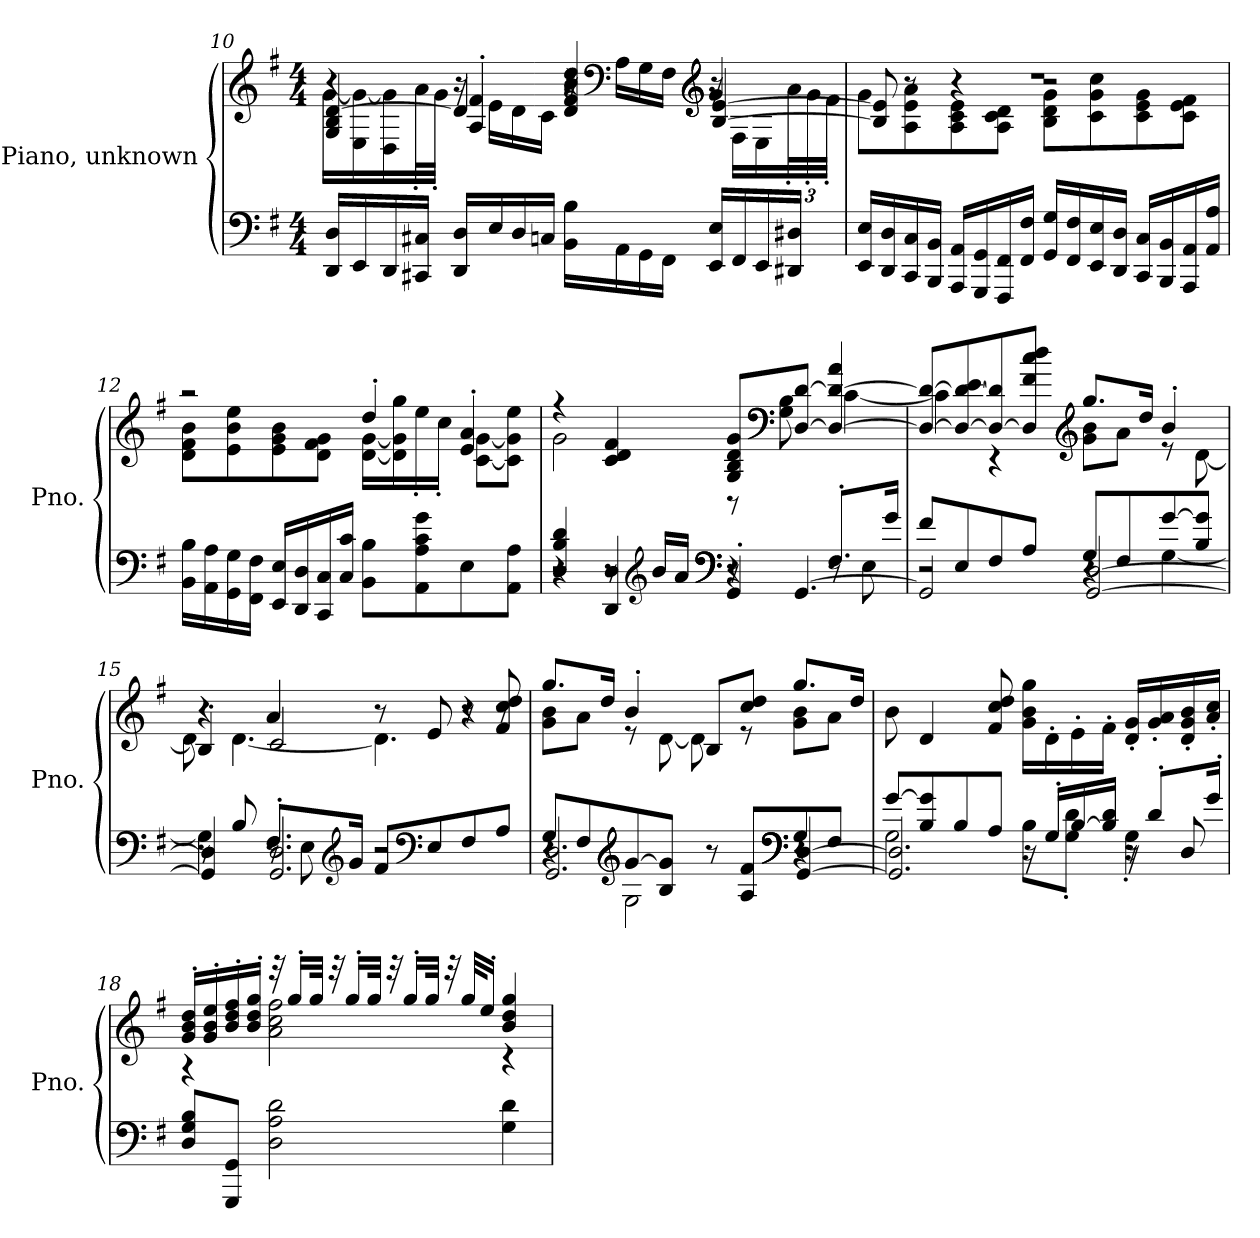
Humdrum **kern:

**kern	**kern
*part1	*part1
*staff2	*staff1
*I"Piano, unknown	*
*I'Pno.	*
!!LO:LB:g=z
*clefF4	*clefG2
*k[f#]	*k[f#]
*M4/4	*M4/4
=10	=10
*	*^
*	*	*^
16DD/ 16D/LL	4G/ 4B/ [4d/	[16g\LL	4r
16EE/	.	16E\ 16g\_	.
16DD/	.	16D\ 16g\]	.
16CC#X/ 16C#X/JJ	.	32a'\L	.
.	.	32g'\JJJ	.
16DD/ 16D/LL	4d/]	16r	4A/' 4f#/'
16E/	.	16e\LL	.
16D/	.	16d\	.
16Cn/JJ	.	16c\JJ	.
16BB\ 16B\LL	4d/ 4f#/ 4b/ 4dd/	16r	4r
*	*clefF4	*	*
16AA\	.	16A\LL	.
16GG\	.	16G\	.
16FF#\JJ	.	16F#\JJ	.
*	*clefG2	*	*
16EE/ 16E/LL	4g/	16r	[4B/ [4e/
16FF#/	.	16F#\LL	.
16EE/	.	16E\	.
*	*	*Xbrackettup	*
16DD#X/ 16D#X/JJ	.	48a'\L	.
.	.	48g'\	.
.	.	48f#'\JJJ	.
!!LO:PB:g=z	!!	!!
=11	=11	=11	=11
16EE/ 16E/LL	1r	8g\L	8B/] 8e/]
16DD/ 16D/	.	.	.
16CC/ 16C/	.	8A\ 8e\ 8a\	8r
16BBB/ 16BB/JJ	.	.	.
16AAA/ 16AA/LL	.	8A\ 8c\ 8e\	4r
16GGG/ 16GG/	.	.	.
16FFF#/ 16FF#/	.	8A\ 8c\ 8d\J	.
16FF#/ 16F#/JJ	.	.	.
16GG/ 16G/LL	.	8B\ 8d\ 8g\L	2r
16FF#/ 16F#/	.	.	.
16EE/ 16E/	.	8c\ 8g\ 8cc\	.
16DD/ 16D/JJ	.	.	.
16CC/ 16C/LL	.	8c\ 8e\ 8g\	.
16BBB/ 16BB/	.	.	.
16AAA/ 16AA/	.	8c\ 8e\ 8f#\J	.
16AA/ 16A/JJ	.	.	.
*	*	*v	*v
=12	=12	=12
16BB\ 16B\LL	2r	8d\ 8f#\ 8b\L
16AA\ 16A\	.	.
16GG\ 16G\	.	8e\ 8b\ 8ee\
16FF#\ 16F#\JJ	.	.
16EE/ 16E/LL	.	8e\ 8g\ 8b\
16DD/ 16D/	.	.
16CC/ 16C/	.	8d\ 8f#\ 8g\J
16C/ 16c/JJ	.	.
8BB\ 8B\L	4dd'/	[16d\ [16g\LL
.	.	16d\] 16g\] 16gg\
8AA\ 8A\ 8c\ 8g\	.	16ee'\
.	.	16cc'\JJ
8E\	4e/' 4a/'	[8c\ [8g\L
8AA\ 8A\J	.	8c\] 8g\] 8ee\J
!!LO:LB:g=z	!!
=13	=13	=13
*^	*	*
*	*^	*	*
4D/ 4B/ 4d/	2r	4r	4r	2g\
8r	.	4DD/ 4D/	4c/ 4d/ 4f#/	.
*clefG2	*	*	*	*
16b/LL	.	.	.	.
16a/JJ	.	.	.	.
*clefF4	*	*	*	*
4GG'/	4r	8r	8G/ 8B/ 8d/ 8g/L	8r
*	*	*	*clefF4	*
.	.	[4.GG/	[8D/ [8d/J	8G\ 8B\
8.F#'/L	8r	.	4D/_ 4d/_ 4a/	[4c\
.	8E\	.	.	.
16g/Jk	.	.	.	.
=14	=14	=14	=14	=14
8f#/L	2r	2GG/]	8D/_ 8d/_L	4c\]
8E/	.	.	8D/_ 8d/_ 8e/	.
8F#/	.	.	8D/_ 8d/]	4r
8A/J	.	.	8D/] 8f#/ 8cc/ 8dd/J	.
*	*	*	*clefG2	*
8G/L	4r	[2GG/ [2D/	8.gg/L	8g\ 8b\L
8F#/	.	.	.	8a\J
.	.	.	16dd/Jk	.
[8g/	[4G\	.	4b'/	8r
8B/ 8g/]J	.	.	.	[8d\
!!LO:LB:g=z
=15	=15	=15	=15	=15
*	*	*	*	*^
8r	4G\]	4GG/] 4D/]	4B'/	8d\]	4r
8B/	.	.	.	[4.d\	.
8.F#'/L	8r	2.GG/ 2.D/	4a/	.	2c/
.	8E\	.	.	.	.
*clefG2	*	*	*	*	*
16g/Jk	.	.	.	.	.
8f#/L	2r	.	8r	4.d\]	.
*clefF4	*	*	*	*	*
8E/	.	.	8e/	.	.
8F#/	.	.	8r	.	4r
8A/J	.	.	8f#/ 8cc/ 8dd/	8r	.
*	*	*	*	*v	*v
=16	=16	=16	=16	=16
8G/L	4r	2.GG/ 2.D/	8.gg/L	8g\ 8b\L
8F#/	.	.	.	8a\J
.	.	.	16dd/Jk	.
*clefG2	*	*	*	*
[8g/	2G\	.	4b'/	8r
8B/ 8g/]J	.	.	.	[8d\
8r	.	.	8B/L	8d\]
8A/ 8f#/L	.	.	8cc/ 8dd/J	8r
*clefF4	*	*	*	*
8G/	4r	[4GG/ [4D/	8.gg/L	8g\ 8b\L
8F#/J	.	.	.	8a\J
.	.	.	16dd/Jk	.
*	*	*	*v	*v
!!LO:LB:g=z
=17	=17	=17	=17
[8g/L	2G\	2.GG/] 2.D/]	8b\
8B/ 8g/]	.	.	4d/
8B/	.	.	.
8A/J	.	.	8f#/ 8cc/ 8dd/
16r	8B\L	.	16g\ 16b\ 16gg\LL
16G'/LL	.	.	16d'\
[16B/	8G\' 8d\'J	.	16e'\
16B/] 16d/JJ	.	.	16f#'\JJ
16r	4G'\	8r	16d/' 16g/'LL
8d'/L	.	.	16g/' 16a/'
.	.	8D/	16d/' 16g/' 16b/'
16g'/Jk	.	.	16a/' 16cc/'JJ
*v	*v	*v	*
=18	=18
*	*^
8D/ 8G/ 8B/L	16g/' 16b/' 16dd/'LL	4r
.	16g/' 16b/' 16ee/'	.
8GGG/ 8GG/J	16b/' 16dd/' 16ff#/'	.
.	16b/' 16dd/' 16gg/'JJ	.
2D\ 2A\ 2d\	32r	2a\ 2cc\ 2ff#\
.	16gg'/LL	.
.	32gg/JJk	.
.	32r	.
.	16gg'/LL	.
.	32gg/JJk	.
.	32r	.
.	16gg'/LL	.
.	32gg/JJk	.
.	32r	.
.	32gg/KLL	.
.	16ee'/JJ	.
4G\ 4d\	4b/ 4dd/ 4gg/	4r
*	*v	*v
=	=
*-	*-
